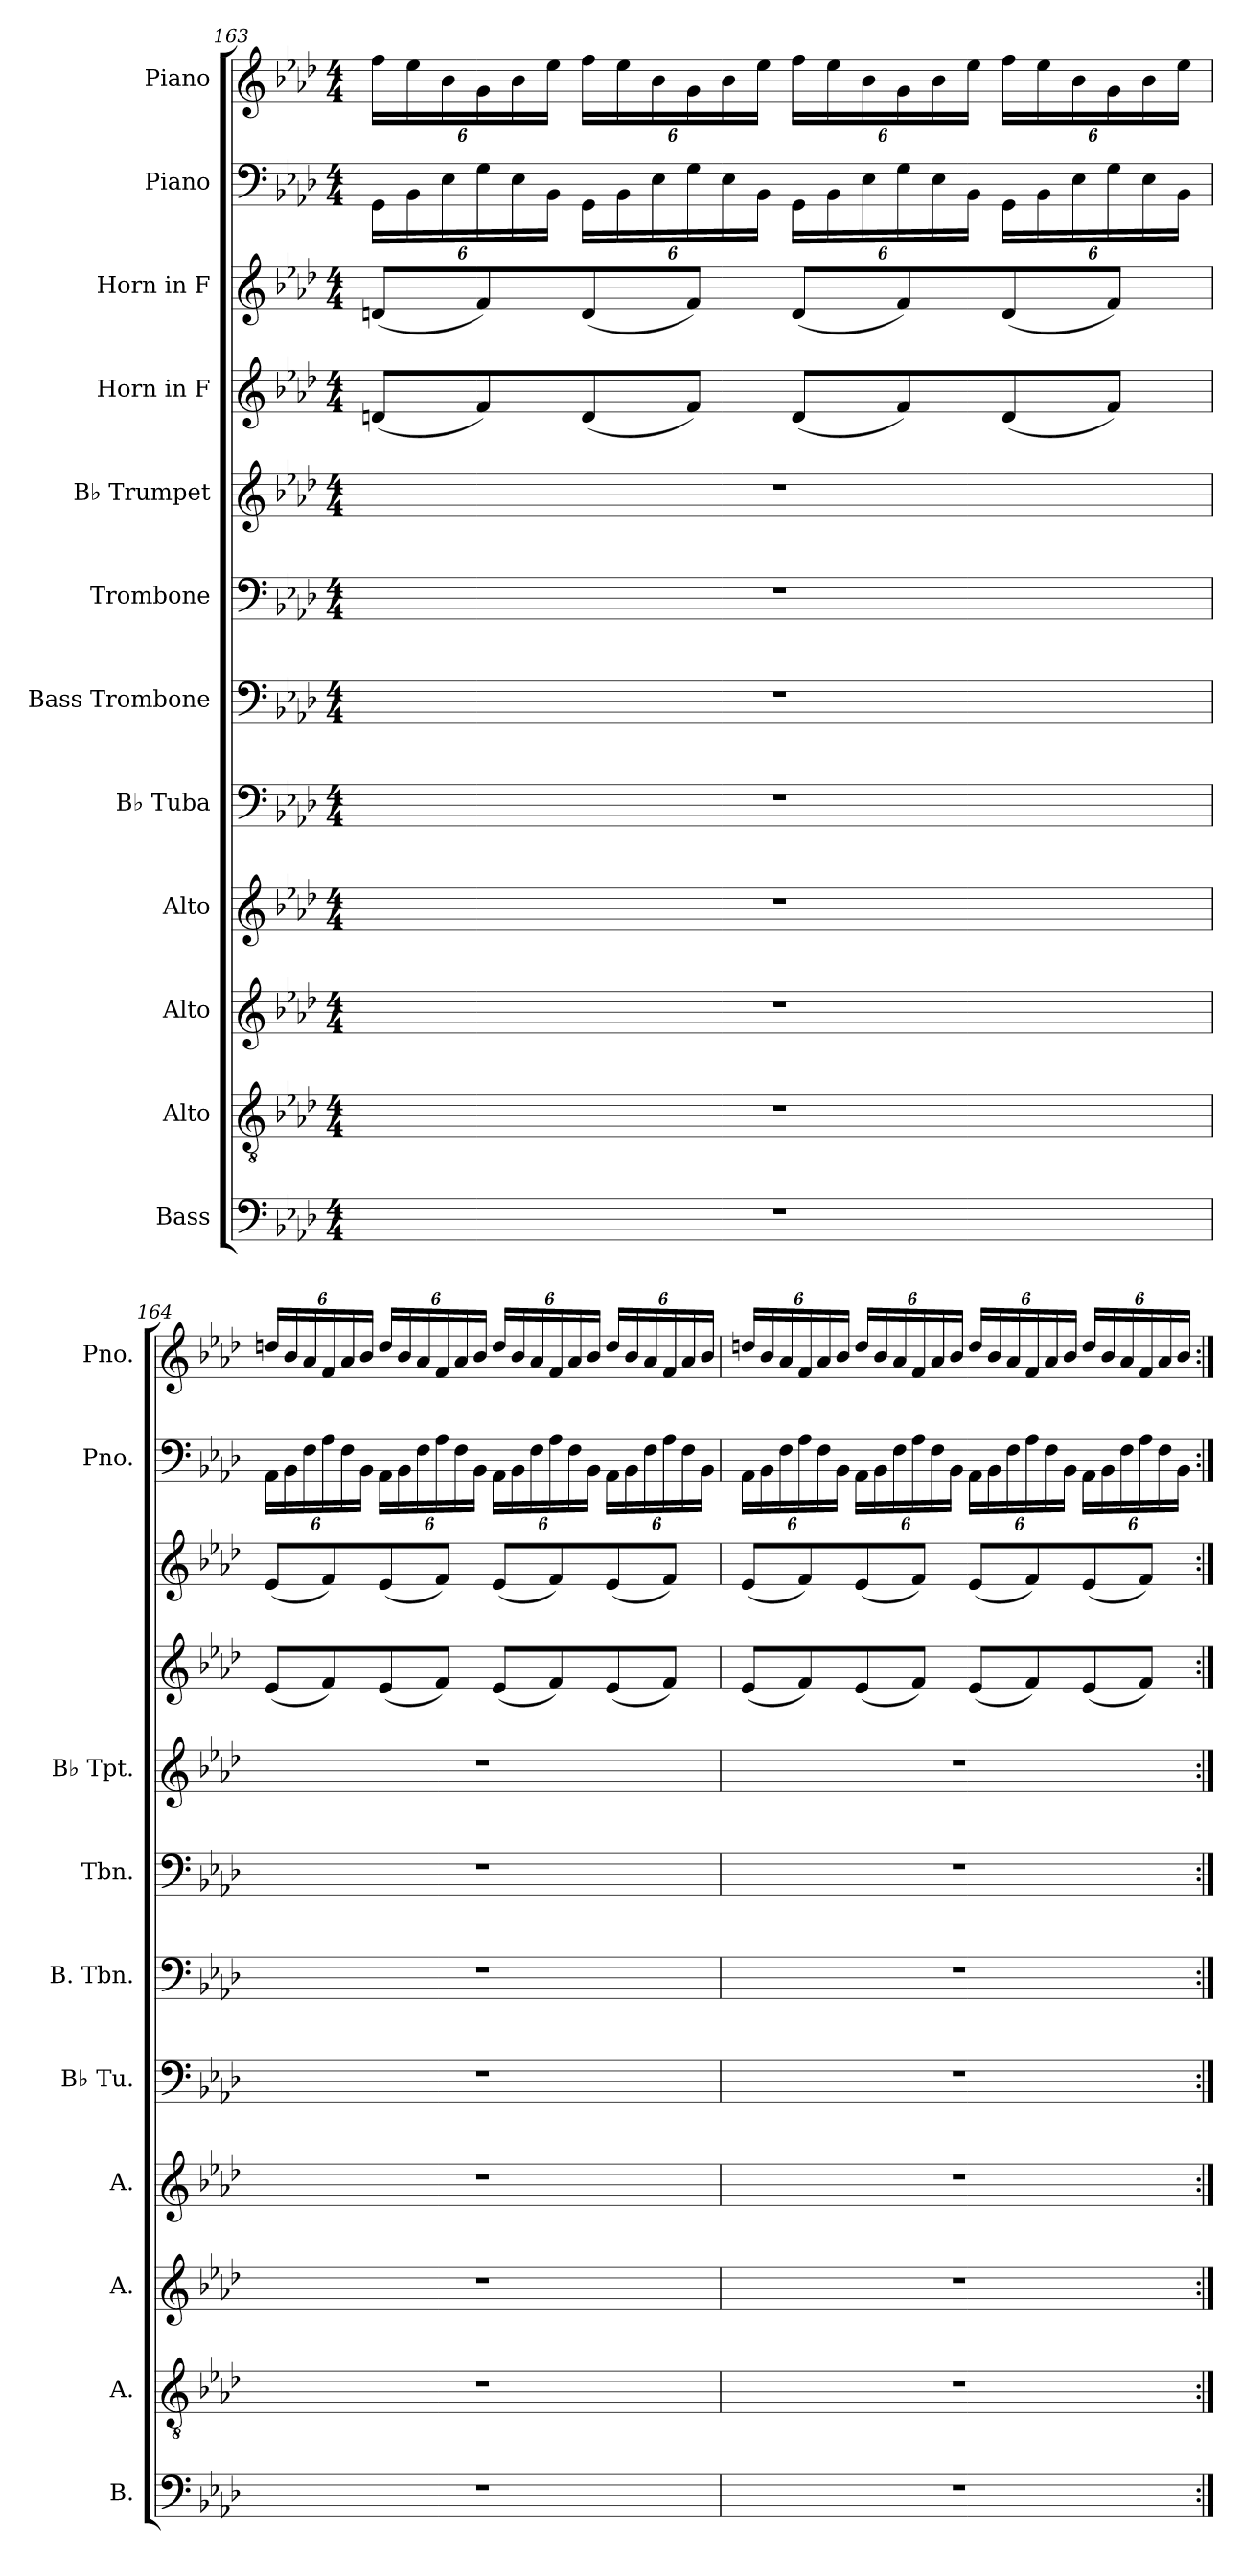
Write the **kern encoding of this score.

**kern	**kern	**kern	**kern	**kern	**kern	**kern	**kern	**kern	**kern	**kern	**kern
*part12	*part11	*part10	*part9	*part8	*part7	*part6	*part5	*part4	*part3	*part2	*part1
*staff12	*staff11	*staff10	*staff9	*staff8	*staff7	*staff6	*staff5	*staff4	*staff3	*staff2	*staff1
*I"Bass	*I"Alto	*I"Alto	*I"Alto	*I"B♭ Tuba	*I"Bass Trombone	*I"Trombone	*I"B♭ Trumpet	*I"Horn in F	*I"Horn in F	*I"Piano	*I"Piano
*I'B.	*I'A.	*I'A.	*I'A.	*I'B♭ Tu.	*I'B. Tbn.	*I'Tbn.	*I'B♭ Tpt.	*	*	*I'Pno.	*I'Pno.
!!LO:PB:g=z
*clefF4	*clefGv2	*clefG2	*clefG2	*clefF4	*clefF4	*clefF4	*clefG2	*clefG2	*clefG2	*clefF4	*clefG2
*	*	*	*	*	*	*	*ITrd1c2	*ITrd4c7	*ITrd4c7	*	*
*k[b-e-a-d-]	*k[b-e-a-d-]	*k[b-e-a-d-]	*k[b-e-a-d-]	*k[b-e-a-d-]	*k[b-e-a-d-]	*k[b-e-a-d-]	*k[b-e-a-d-g-c-]	*k[b-e-a-d-g-]	*k[b-e-a-d-g-]	*k[b-e-a-d-]	*k[b-e-a-d-]
*M4/4	*M4/4	*M4/4	*M4/4	*M4/4	*M4/4	*M4/4	*M4/4	*M4/4	*M4/4	*M4/4	*M4/4
*	*	*	*	*	*	*	*	*	*	*Xbrackettup	*Xbrackettup
=163	=163	=163	=163	=163	=163	=163	=163	=163	=163	=163	=163
1r	1r	1r	1r	1r	1r	1r	1r	(8Gn/L	(8Gn/L	24GG\LL	24ff\LL
.	.	.	.	.	.	.	.	.	.	24BB-\	24ee-\
.	.	.	.	.	.	.	.	.	.	24E-\	24b-\
.	.	.	.	.	.	.	.	8B-/)	8B-/)	24G\	24g\
.	.	.	.	.	.	.	.	.	.	24E-\	24b-\
.	.	.	.	.	.	.	.	.	.	24BB-\JJ	24ee-\JJ
.	.	.	.	.	.	.	.	(8G/	(8G/	24GG\LL	24ff\LL
.	.	.	.	.	.	.	.	.	.	24BB-\	24ee-\
.	.	.	.	.	.	.	.	.	.	24E-\	24b-\
.	.	.	.	.	.	.	.	8B-/J)	8B-/J)	24G\	24g\
.	.	.	.	.	.	.	.	.	.	24E-\	24b-\
.	.	.	.	.	.	.	.	.	.	24BB-\JJ	24ee-\JJ
.	.	.	.	.	.	.	.	(8G/L	(8G/L	24GG\LL	24ff\LL
.	.	.	.	.	.	.	.	.	.	24BB-\	24ee-\
.	.	.	.	.	.	.	.	.	.	24E-\	24b-\
.	.	.	.	.	.	.	.	8B-/)	8B-/)	24G\	24g\
.	.	.	.	.	.	.	.	.	.	24E-\	24b-\
.	.	.	.	.	.	.	.	.	.	24BB-\JJ	24ee-\JJ
.	.	.	.	.	.	.	.	(8G/	(8G/	24GG\LL	24ff\LL
.	.	.	.	.	.	.	.	.	.	24BB-\	24ee-\
.	.	.	.	.	.	.	.	.	.	24E-\	24b-\
.	.	.	.	.	.	.	.	8B-/J)	8B-/J)	24G\	24g\
.	.	.	.	.	.	.	.	.	.	24E-\	24b-\
.	.	.	.	.	.	.	.	.	.	24BB-\JJ	24ee-\JJ
!!LO:PB:g=z
=164	=164	=164	=164	=164	=164	=164	=164	=164	=164	=164	=164
1r	1r	1r	1r	1r	1r	1r	1r	(8A-/L	(8A-/L	24AA-\LL	24ddn/LL
.	.	.	.	.	.	.	.	.	.	24BB-\	24b-/
.	.	.	.	.	.	.	.	.	.	24F\	24a-/
.	.	.	.	.	.	.	.	8B-/)	8B-/)	24A-\	24f/
.	.	.	.	.	.	.	.	.	.	24F\	24a-/
.	.	.	.	.	.	.	.	.	.	24BB-\JJ	24b-/JJ
.	.	.	.	.	.	.	.	(8A-/	(8A-/	24AA-\LL	24dd/LL
.	.	.	.	.	.	.	.	.	.	24BB-\	24b-/
.	.	.	.	.	.	.	.	.	.	24F\	24a-/
.	.	.	.	.	.	.	.	8B-/J)	8B-/J)	24A-\	24f/
.	.	.	.	.	.	.	.	.	.	24F\	24a-/
.	.	.	.	.	.	.	.	.	.	24BB-\JJ	24b-/JJ
.	.	.	.	.	.	.	.	(8A-/L	(8A-/L	24AA-\LL	24dd/LL
.	.	.	.	.	.	.	.	.	.	24BB-\	24b-/
.	.	.	.	.	.	.	.	.	.	24F\	24a-/
.	.	.	.	.	.	.	.	8B-/)	8B-/)	24A-\	24f/
.	.	.	.	.	.	.	.	.	.	24F\	24a-/
.	.	.	.	.	.	.	.	.	.	24BB-\JJ	24b-/JJ
.	.	.	.	.	.	.	.	(8A-/	(8A-/	24AA-\LL	24dd/LL
.	.	.	.	.	.	.	.	.	.	24BB-\	24b-/
.	.	.	.	.	.	.	.	.	.	24F\	24a-/
.	.	.	.	.	.	.	.	8B-/J)	8B-/J)	24A-\	24f/
.	.	.	.	.	.	.	.	.	.	24F\	24a-/
.	.	.	.	.	.	.	.	.	.	24BB-\JJ	24b-/JJ
!!LO:PB:g=z
=165	=165	=165	=165	=165	=165	=165	=165	=165	=165	=165	=165
1r	1r	1r	1r	1r	1r	1r	1r	(8A-/L	(8A-/L	24AA-\LL	24ddn/LL
.	.	.	.	.	.	.	.	.	.	24BB-\	24b-/
.	.	.	.	.	.	.	.	.	.	24F\	24a-/
.	.	.	.	.	.	.	.	8B-/)	8B-/)	24A-\	24f/
.	.	.	.	.	.	.	.	.	.	24F\	24a-/
.	.	.	.	.	.	.	.	.	.	24BB-\JJ	24b-/JJ
.	.	.	.	.	.	.	.	(8A-/	(8A-/	24AA-\LL	24dd/LL
.	.	.	.	.	.	.	.	.	.	24BB-\	24b-/
.	.	.	.	.	.	.	.	.	.	24F\	24a-/
.	.	.	.	.	.	.	.	8B-/J)	8B-/J)	24A-\	24f/
.	.	.	.	.	.	.	.	.	.	24F\	24a-/
.	.	.	.	.	.	.	.	.	.	24BB-\JJ	24b-/JJ
.	.	.	.	.	.	.	.	(8A-/L	(8A-/L	24AA-\LL	24dd/LL
.	.	.	.	.	.	.	.	.	.	24BB-\	24b-/
.	.	.	.	.	.	.	.	.	.	24F\	24a-/
.	.	.	.	.	.	.	.	8B-/)	8B-/)	24A-\	24f/
.	.	.	.	.	.	.	.	.	.	24F\	24a-/
.	.	.	.	.	.	.	.	.	.	24BB-\JJ	24b-/JJ
.	.	.	.	.	.	.	.	(8A-/	(8A-/	24AA-\LL	24dd/LL
.	.	.	.	.	.	.	.	.	.	24BB-\	24b-/
.	.	.	.	.	.	.	.	.	.	24F\	24a-/
.	.	.	.	.	.	.	.	8B-/J)	8B-/J)	24A-\	24f/
.	.	.	.	.	.	.	.	.	.	24F\	24a-/
.	.	.	.	.	.	.	.	.	.	24BB-\JJ	24b-/JJ
=:|!	=:|!	=:|!	=:|!	=:|!	=:|!	=:|!	=:|!	=:|!	=:|!	=:|!	=:|!
*-	*-	*-	*-	*-	*-	*-	*-	*-	*-	*-	*-
